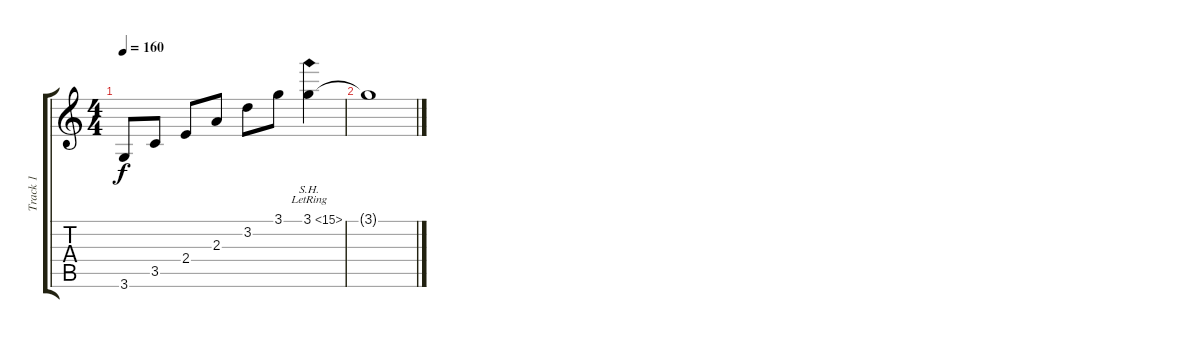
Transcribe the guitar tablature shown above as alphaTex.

\track ("Track 1" "Track 1") {instrument acousticguitarnylon}
\staff {score tabs}
\tuning (E4 B3 G3 D3 A2 E2) {hide}
\ts (4 4)
\tempo 160
\clef g2
\ks c
3.6.8{dy f} 3.5.8 2.4.8 2.3.8 3.2.8 3.1.8 3.1{sh 12 lr}.4 |
3.1{t}.1
